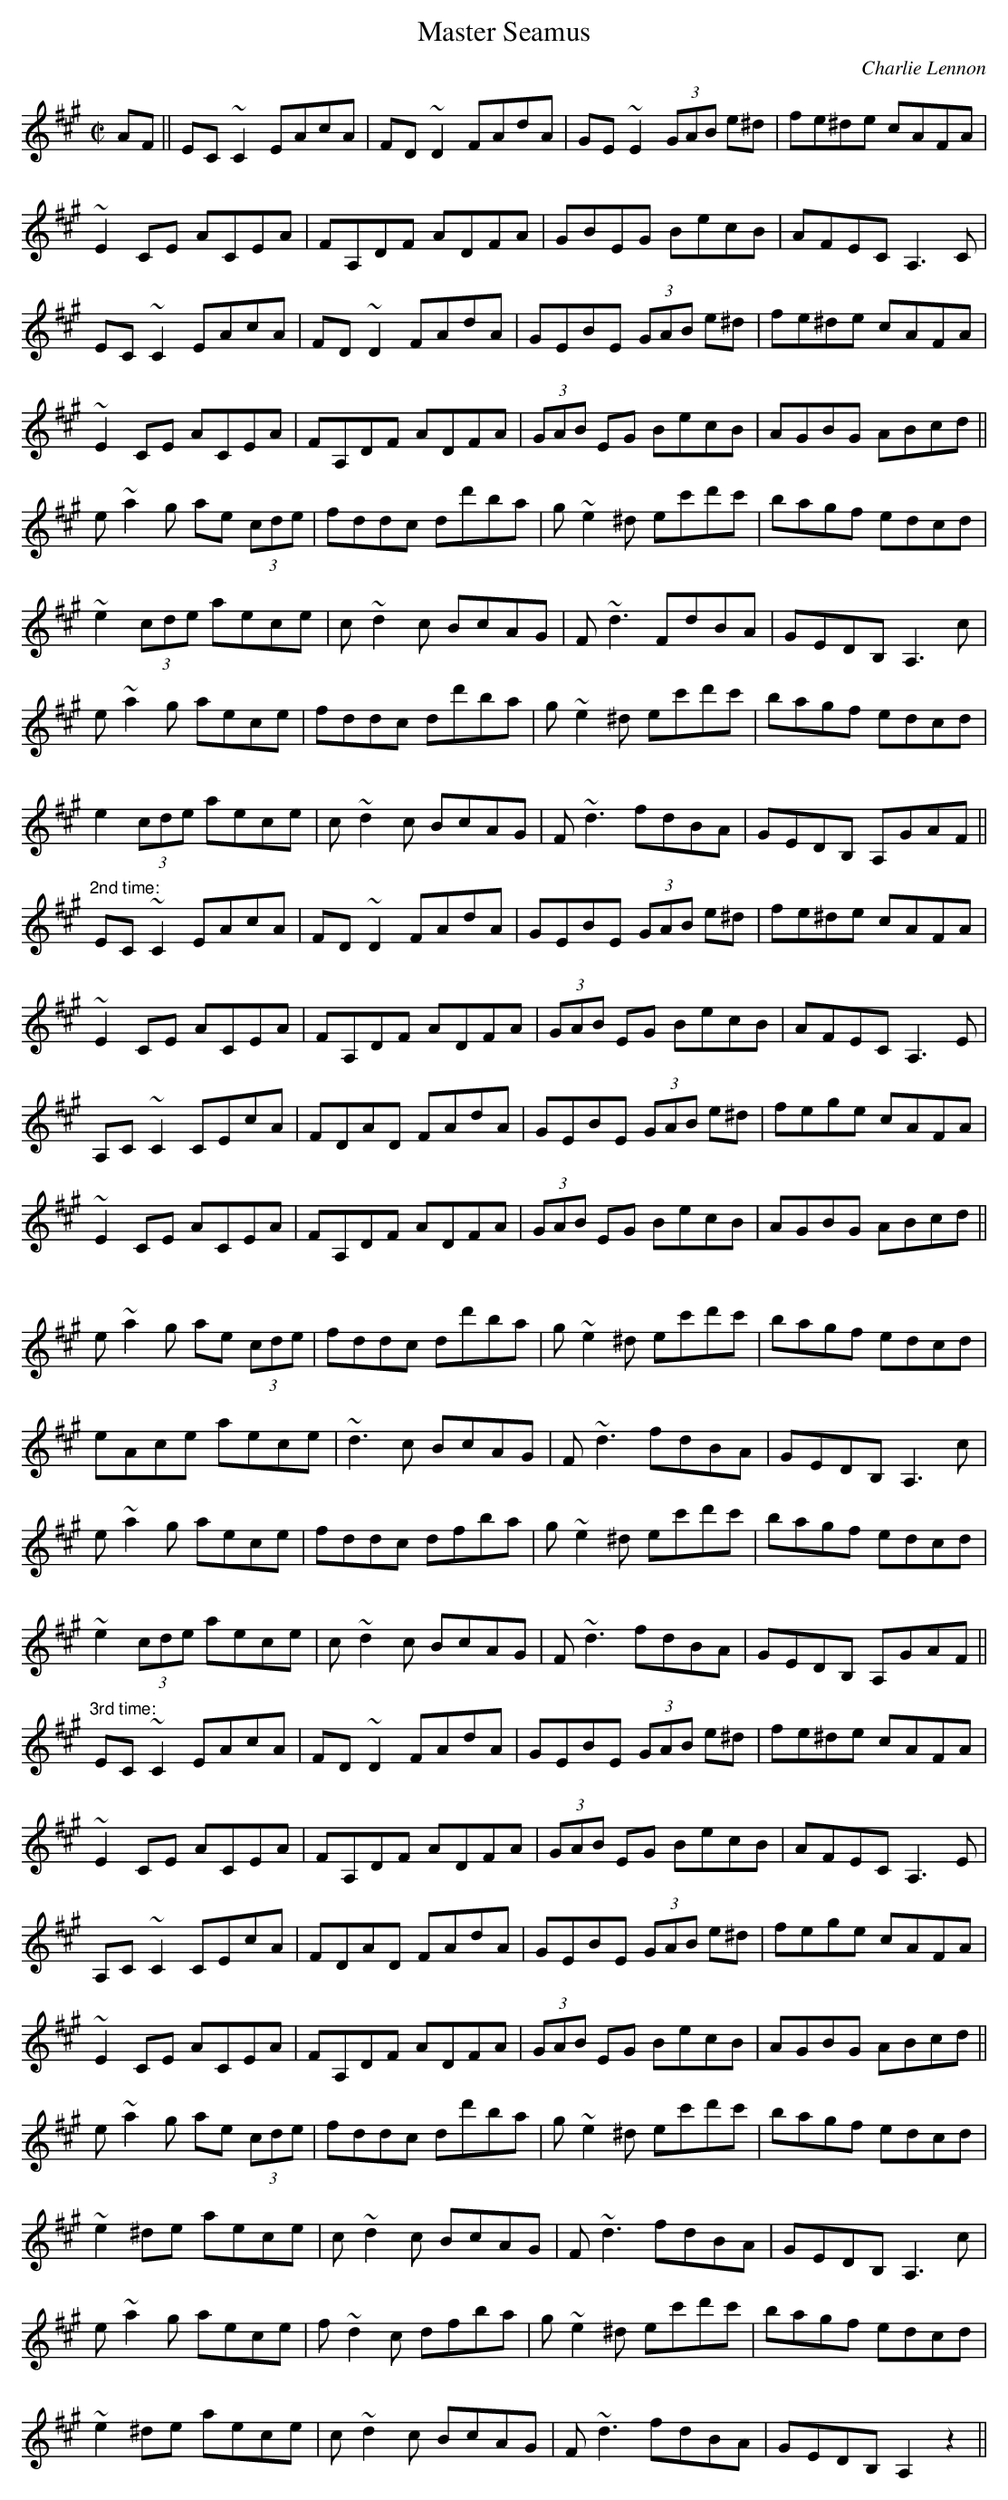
X:1
T:Master Seamus
C:Charlie Lennon
M:C|
L:1/8
K:A
AF||EC~C2 EAcA|FD~D2 FAdA|GE~E2 (3GAB e^d|fe^de cAFA|
~E2CE ACEA|FA,DF ADFA|GBEG BecB|AFEC A,3C|
EC~C2 EAcA|FD~D2 FAdA|GEBE (3GAB e^d|fe^de cAFA|
~E2CE ACEA|FA,DF ADFA|(3GAB EG BecB|AGBG ABcd||
e~a2g ae (3cde|fddc dd'ba|g~e2^d ec'd'c'|bagf edcd|
~e2 (3cde aece|c~d2c BcAG|F~d3 FdBA|GEDB, A,3c|
e~a2g aece|fddc dd'ba|g~e2^d ec'd'c'|bagf edcd|
e2 (3cde aece|c~d2c BcAG|F~d3 fdBA|GEDB, A,GAF||
"2nd time:"
EC~C2 EAcA|FD~D2 FAdA|GEBE (3GAB e^d|fe^de cAFA|
~E2CE ACEA|FA,DF ADFA|(3GAB EG BecB|AFEC A,3E|
A,C~C2 CEcA|FDAD FAdA|GEBE (3GAB e^d|fege cAFA|
~E2CE ACEA|FA,DF ADFA|(3GAB EG BecB|AGBG ABcd||
e~a2g ae (3cde|fddc dd'ba|g~e2^d ec'd'c'|bagf edcd|
eAce aece|~d3c BcAG|F~d3 fdBA|GEDB, A,3c|
e~a2g aece|fddc dfba|g~e2^d ec'd'c'|bagf edcd|
~e2 (3cde aece|c~d2c BcAG|F~d3 fdBA|GEDB, A,GAF||
"3rd time:"
EC~C2 EAcA|FD~D2 FAdA|GEBE (3GAB e^d|fe^de cAFA|
~E2CE ACEA|FA,DF ADFA|(3GAB EG BecB|AFEC A,3E|
A,C~C2 CEcA|FDAD FAdA|GEBE (3GAB e^d|fege cAFA|
~E2CE ACEA|FA,DF ADFA|(3GAB EG BecB|AGBG ABcd||
e~a2g ae (3cde|fddc dd'ba|g~e2^d ec'd'c'|bagf edcd|
~e2^de aece|c~d2c BcAG|F~d3 fdBA|GEDB, A,3c|
e~a2g aece|f~d2c dfba|g~e2^d ec'd'c'|bagf edcd|
~e2^de aece|c~d2c BcAG|F~d3 fdBA|GEDB, A,2z2||
